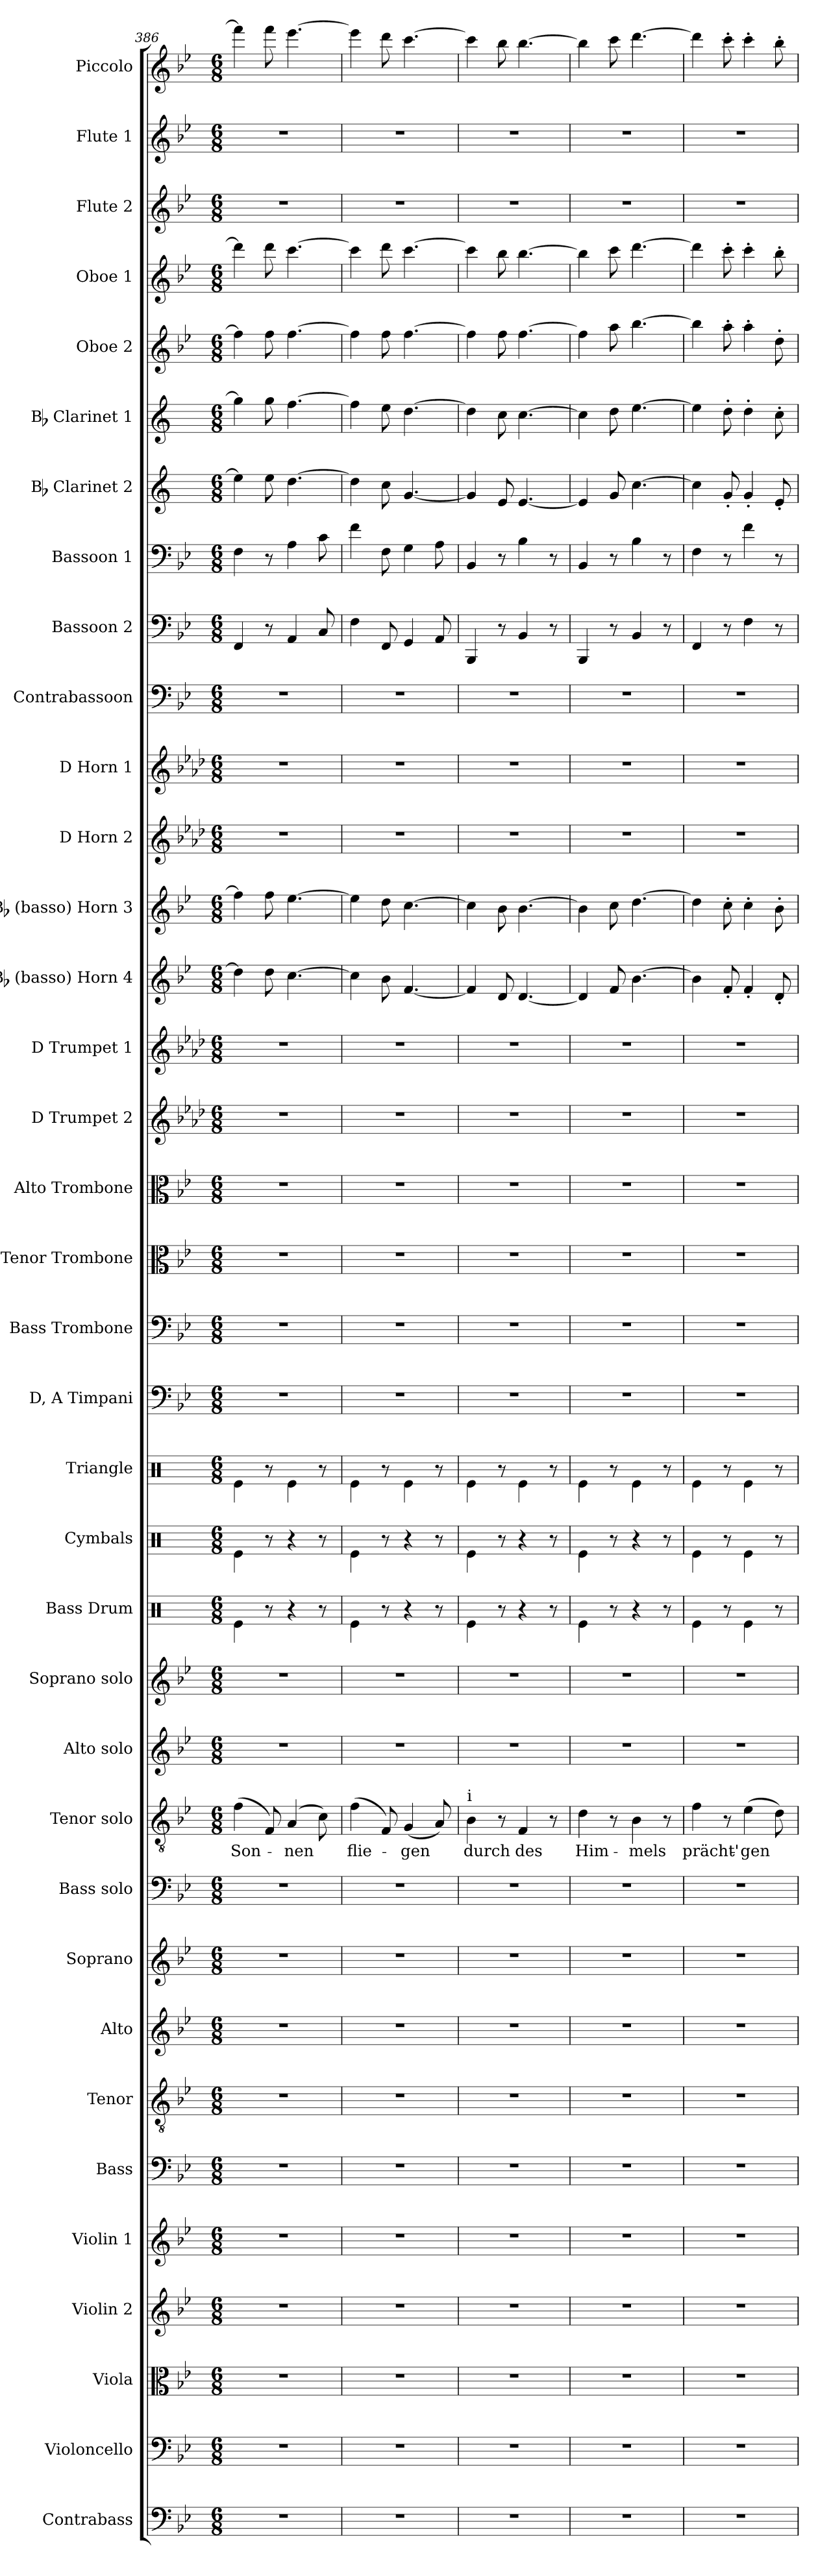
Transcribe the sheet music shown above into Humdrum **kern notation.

**kern	**kern	**kern	**kern	**kern	**kern	**kern	**kern	**kern	**kern	**kern	**text	**kern	**kern	**kern	**kern	**kern	**kern	**kern	**kern	**kern	**kern	**kern	**kern	**kern	**kern	**kern	**kern	**kern	**kern	**kern	**kern	**kern	**kern	**kern	**kern	**kern
*part36	*part35	*part34	*part33	*part32	*part31	*part30	*part29	*part28	*part27	*part26	*part26	*part25	*part24	*part23	*part22	*part21	*part20	*part19	*part18	*part17	*part16	*part15	*part14	*part13	*part12	*part11	*part10	*part9	*part8	*part7	*part6	*part5	*part4	*part3	*part2	*part1
*staff36	*staff35	*staff34	*staff33	*staff32	*staff31	*staff30	*staff29	*staff28	*staff27	*staff26	*staff26	*staff25	*staff24	*staff23	*staff22	*staff21	*staff20	*staff19	*staff18	*staff17	*staff16	*staff15	*staff14	*staff13	*staff12	*staff11	*staff10	*staff9	*staff8	*staff7	*staff6	*staff5	*staff4	*staff3	*staff2	*staff1
*I"Contrabass	*I"Violoncello	*I"Viola	*I"Violin 2	*I"Violin 1	*I"Bass	*I"Tenor	*I"Alto	*I"Soprano	*I"Bass solo	*I"Tenor solo	*	*I"Alto solo	*I"Soprano solo	*I"Bass Drum	*I"Cymbals	*I"Triangle	*I"D, A Timpani	*I"Bass Trombone	*I"Tenor Trombone	*I"Alto Trombone	*I"D Trumpet 2	*I"D Trumpet 1	*I"Bb (basso) Horn 4	*I"Bb (basso) Horn 3	*I"D Horn 2	*I"D Horn 1	*I"Contrabassoon	*I"Bassoon 2	*I"Bassoon 1	*I"Bb Clarinet 2	*I"Bb Clarinet 1	*I"Oboe 2	*I"Oboe 1	*I"Flute 2	*I"Flute 1	*I"Piccolo
*I'Cb	*I'Vc	*I'Vla	*I'Vln 2	*I'Vln 1	*I'B	*I'T	*I'A	*I'S	*I'B solo	*I'T solo	*	*I'A solo	*I'S solo	*I'B Dr	*I'Cym	*I'Tri	*I'Timp	*I'B Trb	*I'T Trb	*I'A Trb	*I'Tpt 2	*I'Tpt 1	*I'Hn 4	*I'Hn 3	*I'Hn 2	*I'Hn 1	*I'C Bsn	*I'Bsn 2	*I'Bsn 1	*I'Cl 2	*I'Cl 1	*I'Ob 2	*I'Ob 1	*I'Fl 2	*I'Fl 1	*I'Picc
*clefF4	*clefF4	*clefC3	*clefG2	*clefG2	*clefF4	*clefGv2	*clefG2	*clefG2	*clefF4	*clefGv2	*	*clefG2	*clefG2	*clefX	*clefX	*clefX	*clefF4	*clefF4	*clefC3	*clefC3	*clefG2	*clefG2	*clefG2	*clefG2	*clefG2	*clefG2	*clefF4	*clefF4	*clefF4	*clefG2	*clefG2	*clefG2	*clefG2	*clefG2	*clefG2	*clefG2
*ITrd7c12	*	*	*	*	*	*	*	*	*	*	*	*	*	*	*	*	*	*	*	*	*ITrd-1c-2	*ITrd-1c-2	*ITrd8c14	*ITrd8c14	*ITrd6c10	*ITrd6c10	*ITrd7c12	*	*	*ITrd1c2	*ITrd1c2	*	*	*	*	*ITrd-7c-12
*k[b-e-]	*k[b-e-]	*k[b-e-]	*k[b-e-]	*k[b-e-]	*k[b-e-]	*k[b-e-]	*k[b-e-]	*k[b-e-]	*k[b-e-]	*k[b-e-]	*	*k[b-e-]	*k[b-e-]	*k[]	*k[]	*k[]	*k[b-e-]	*k[b-e-]	*k[b-e-]	*k[b-e-]	*k[b-e-]	*k[b-e-]	*k[b-e-]	*k[b-e-]	*k[b-e-]	*k[b-e-]	*k[b-e-]	*k[b-e-]	*k[b-e-]	*k[b-e-]	*k[b-e-]	*k[b-e-]	*k[b-e-]	*k[b-e-]	*k[b-e-]	*k[b-e-]
*M6/8	*M6/8	*M6/8	*M6/8	*M6/8	*M6/8	*M6/8	*M6/8	*M6/8	*M6/8	*M6/8	*	*M6/8	*M6/8	*M6/8	*M6/8	*M6/8	*M6/8	*M6/8	*M6/8	*M6/8	*M6/8	*M6/8	*M6/8	*M6/8	*M6/8	*M6/8	*M6/8	*M6/8	*M6/8	*M6/8	*M6/8	*M6/8	*M6/8	*M6/8	*M6/8	*M6/8
=386	=386	=386	=386	=386	=386	=386	=386	=386	=386	=386	=386	=386	=386	=386	=386	=386	=386	=386	=386	=386	=386	=386	=386	=386	=386	=386	=386	=386	=386	=386	=386	=386	=386	=386	=386	=386
!	!	!	!	!	!	!	!	!	!	!	!LO:LY:b	!	!	!	!	!	!	!	!	!	!	!	!	!	!	!	!	!	!	!	!	!	!	!	!	!
2.r	2.r	2.r	2.r	2.r	2.r	2.r	2.r	2.r	2.r	(4f\	Son-	2.r	2.r	4Re\	4Re\	4Re\	2.r	2.r	2.r	2.r	2.r	2.r	4d\]	4f\]	2.r	2.r	2.r	4FF/	4F\	4dd\]	4ff\]	4ff\]	4ddd\]	2.r	2.r	4ffff\]
.	.	.	.	.	.	.	.	.	.	8F/)	.	.	.	8r	8r	8r	.	.	.	.	.	.	8d\	8f\	.	.	.	8r	8r	8dd\	8ff\	8ff\	8ddd\	.	.	8ffff\
!	!	!	!	!	!	!	!	!	!	!	!LO:LY:b	!	!	!	!	!	!	!	!	!	!	!	!	!	!	!	!	!	!	!	!	!	!	!	!	!
.	.	.	.	.	.	.	.	.	.	(4A/	-nen	.	.	4r	4r	4Re\	.	.	.	.	.	.	[4.c\	[4.e-\	.	.	.	4AA/	4A\	[4.cc\	[4.ee-\	[4.ff\	[4.ccc\	.	.	[4.eeee-\
.	.	.	.	.	.	.	.	.	.	8c\)	.	.	.	8r	8r	8r	.	.	.	.	.	.	.	.	.	.	.	8C/	8c\	.	.	.	.	.	.	.
=387	=387	=387	=387	=387	=387	=387	=387	=387	=387	=387	=387	=387	=387	=387	=387	=387	=387	=387	=387	=387	=387	=387	=387	=387	=387	=387	=387	=387	=387	=387	=387	=387	=387	=387	=387	=387
!	!	!	!	!	!	!	!	!	!	!	!LO:LY:b	!	!	!	!	!	!	!	!	!	!	!	!	!	!	!	!	!	!	!	!	!	!	!	!	!
2.r	2.r	2.r	2.r	2.r	2.r	2.r	2.r	2.r	2.r	(4f\	flie-	2.r	2.r	4Re\	4Re\	4Re\	2.r	2.r	2.r	2.r	2.r	2.r	4c\]	4e-\]	2.r	2.r	2.r	4F\	4f\	4cc\]	4ee-\]	4ff\]	4ccc\]	2.r	2.r	4eeee-\]
.	.	.	.	.	.	.	.	.	.	8F/)	.	.	.	8r	8r	8r	.	.	.	.	.	.	8B-\	8d\	.	.	.	8FF/	8F\	8b-\	8dd\	8ff\	8ddd\	.	.	8dddd\
!	!	!	!	!	!	!	!	!	!	!	!LO:LY:b	!	!	!	!	!	!	!	!	!	!	!	!	!	!	!	!	!	!	!	!	!	!	!	!	!
.	.	.	.	.	.	.	.	.	.	(4G/	-gen	.	.	4r	4r	4Re\	.	.	.	.	.	.	[4.F/	[4.c\	.	.	.	4GG/	4G\	[4.f/	[4.cc\	[4.ff\	[4.ccc\	.	.	[4.cccc\
.	.	.	.	.	.	.	.	.	.	8A/)	.	.	.	8r	8r	8r	.	.	.	.	.	.	.	.	.	.	.	8AA/	8A\	.	.	.	.	.	.	.
=388	=388	=388	=388	=388	=388	=388	=388	=388	=388	=388	=388	=388	=388	=388	=388	=388	=388	=388	=388	=388	=388	=388	=388	=388	=388	=388	=388	=388	=388	=388	=388	=388	=388	=388	=388	=388
!	!	!	!	!	!	!	!	!	!	!LO:TX:a:t=i	!	!	!	!	!	!	!	!	!	!	!	!	!	!	!	!	!	!	!	!	!	!	!	!	!	!
!	!	!	!	!	!	!	!	!	!	!	!LO:LY:b	!	!	!	!	!	!	!	!	!	!	!	!	!	!	!	!	!	!	!	!	!	!	!	!	!
2.r	2.r	2.r	2.r	2.r	2.r	2.r	2.r	2.r	2.r	4B-\	durch	2.r	2.r	4Re\	4Re\	4Re\	2.r	2.r	2.r	2.r	2.r	2.r	4F/]	4c\]	2.r	2.r	2.r	4BBB-/	4BB-/	4f/]	4cc\]	4ff\]	4ccc\]	2.r	2.r	4cccc\]
.	.	.	.	.	.	.	.	.	.	8r	.	.	.	8r	8r	8r	.	.	.	.	.	.	8D/	8B-\	.	.	.	8r	8r	8d/	8b-\	8ff\	8bb-\	.	.	8bbb-\
!	!	!	!	!	!	!	!	!	!	!	!LO:LY:b	!	!	!	!	!	!	!	!	!	!	!	!	!	!	!	!	!	!	!	!	!	!	!	!	!
.	.	.	.	.	.	.	.	.	.	4F/	des	.	.	4r	4r	4Re\	.	.	.	.	.	.	[4.D/	[4.B-\	.	.	.	4BB-/	4B-\	[4.d/	[4.b-\	[4.ff\	[4.bb-\	.	.	[4.bbb-\
.	.	.	.	.	.	.	.	.	.	8r	.	.	.	8r	8r	8r	.	.	.	.	.	.	.	.	.	.	.	8r	8r	.	.	.	.	.	.	.
=389	=389	=389	=389	=389	=389	=389	=389	=389	=389	=389	=389	=389	=389	=389	=389	=389	=389	=389	=389	=389	=389	=389	=389	=389	=389	=389	=389	=389	=389	=389	=389	=389	=389	=389	=389	=389
!	!	!	!	!	!	!	!	!	!	!	!LO:LY:b	!	!	!	!	!	!	!	!	!	!	!	!	!	!	!	!	!	!	!	!	!	!	!	!	!
2.r	2.r	2.r	2.r	2.r	2.r	2.r	2.r	2.r	2.r	4d\	Him-	2.r	2.r	4Re\	4Re\	4Re\	2.r	2.r	2.r	2.r	2.r	2.r	4D/]	4B-\]	2.r	2.r	2.r	4BBB-/	4BB-/	4d/]	4b-\]	4ff\]	4bb-\]	2.r	2.r	4bbb-\]
.	.	.	.	.	.	.	.	.	.	8r	.	.	.	8r	8r	8r	.	.	.	.	.	.	8F/	8c\	.	.	.	8r	8r	8f/	8cc\	8aa\	8ccc\	.	.	8cccc\
!	!	!	!	!	!	!	!	!	!	!	!LO:LY:b	!	!	!	!	!	!	!	!	!	!	!	!	!	!	!	!	!	!	!	!	!	!	!	!	!
.	.	.	.	.	.	.	.	.	.	4B-\	-mels	.	.	4r	4r	4Re\	.	.	.	.	.	.	[4.B-\	[4.d\	.	.	.	4BB-/	4B-\	[4.b-\	[4.dd\	[4.bb-\	[4.ddd\	.	.	[4.dddd\
.	.	.	.	.	.	.	.	.	.	8r	.	.	.	8r	8r	8r	.	.	.	.	.	.	.	.	.	.	.	8r	8r	.	.	.	.	.	.	.
=390	=390	=390	=390	=390	=390	=390	=390	=390	=390	=390	=390	=390	=390	=390	=390	=390	=390	=390	=390	=390	=390	=390	=390	=390	=390	=390	=390	=390	=390	=390	=390	=390	=390	=390	=390	=390
!	!	!	!	!	!	!	!	!	!	!	!LO:LY:b	!	!	!	!	!	!	!	!	!	!	!	!	!	!	!	!	!	!	!	!	!	!	!	!	!
2.r	2.r	2.r	2.r	2.r	2.r	2.r	2.r	2.r	2.r	4f\	prächt'-	2.r	2.r	4Re\	4Re\	4Re\	2.r	2.r	2.r	2.r	2.r	2.r	4B-\]	4d\]	2.r	2.r	2.r	4FF/	4F\	4b-\]	4dd\]	4bb-\]	4ddd\]	2.r	2.r	4dddd\]
.	.	.	.	.	.	.	.	.	.	8r	.	.	.	8r	8r	8r	.	.	.	.	.	.	8F'/	8c'\	.	.	.	8r	8r	8f'/	8cc'\	8aa'\	8ccc'\	.	.	8cccc'\
!	!	!	!	!	!	!	!	!	!	!	!LO:LY:b	!	!	!	!	!	!	!	!	!	!	!	!	!	!	!	!	!	!	!	!	!	!	!	!	!
.	.	.	.	.	.	.	.	.	.	(4e-\	-gen	.	.	4Re\	4Re\	4Re\	.	.	.	.	.	.	4F'/	4c'\	.	.	.	4F\	4f\	4f'/	4cc'\	4aa'\	4ccc'\	.	.	4cccc'\
.	.	.	.	.	.	.	.	.	.	8d\)	.	.	.	8r	8r	8r	.	.	.	.	.	.	8D'/	8B-'\	.	.	.	8r	8r	8d'/	8b-'\	8dd'\	8bb-'\	.	.	8bbb-'\
=	=	=	=	=	=	=	=	=	=	=	=	=	=	=	=	=	=	=	=	=	=	=	=	=	=	=	=	=	=	=	=	=	=	=	=	=
*-	*-	*-	*-	*-	*-	*-	*-	*-	*-	*-	*-	*-	*-	*-	*-	*-	*-	*-	*-	*-	*-	*-	*-	*-	*-	*-	*-	*-	*-	*-	*-	*-	*-	*-	*-	*-
